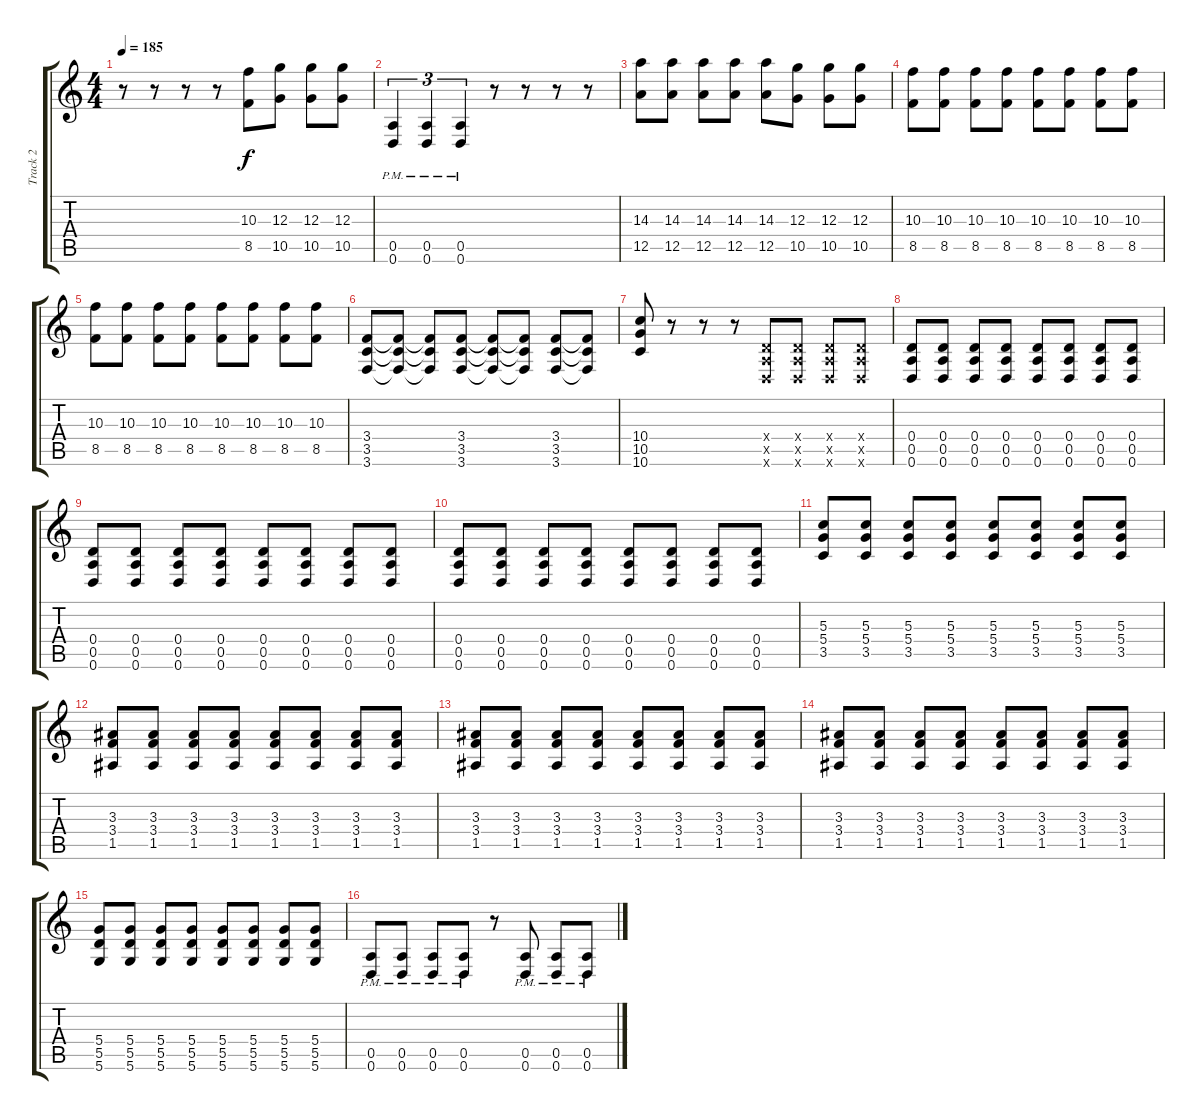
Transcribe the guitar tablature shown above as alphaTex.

\track ("Track 2" "Track 2") {instrument distortionguitar}
\staff {score tabs}
\tuning (E4 B3 G3 D3 A2 D2) {hide}
\ts (4 4)
\tempo 185
\clef g2
\ks c
r.8{dy f} r.8 r.8 r.8 (10.3 8.5).8 (12.3 10.5).8 (12.3 10.5).8 (12.3 10.5).8 |
(0.5{pm} 0.6{pm}).4{tu (3 2)} (0.5{pm} 0.6{pm}).4{tu (3 2)} (0.5{pm} 0.6{pm}).4{tu (3 2)} r.8 r.8 r.8 r.8 |
(14.3 12.5).8 (14.3 12.5).8 (14.3 12.5).8 (14.3 12.5).8 (14.3 12.5).8 (12.3 10.5).8 (12.3 10.5).8 (12.3 10.5).8 |
(10.3 8.5).8 (10.3 8.5).8 (10.3 8.5).8 (10.3 8.5).8 (10.3 8.5).8 (10.3 8.5).8 (10.3 8.5).8 (10.3 8.5).8 |
(10.3 8.5).8 (10.3 8.5).8 (10.3 8.5).8 (10.3 8.5).8 (10.3 8.5).8 (10.3 8.5).8 (10.3 8.5).8 (10.3 8.5).8 |
(3.4 3.5 3.6).8 (3.4{t} 3.5{t} 3.6{t}).8 (3.4{t} 3.5{t} 3.6{t}).8 (3.4 3.5 3.6).8 (3.4{t} 3.5{t} 3.6{t}).8 (3.4{t} 3.5{t} 3.6{t}).8 (3.4 3.5 3.6).8 (3.4{t} 3.5{t} 3.6{t}).8 |
(10.4 10.5 10.6).8 r.8 r.8 r.8 (0.4{x} 0.5{x} 0.6{x}).8 (0.4{x} 0.5{x} 0.6{x}).8 (0.4{x} 0.5{x} 0.6{x}).8 (0.4{x} 0.5{x} 0.6{x}).8 |
(0.4 0.5 0.6).8 (0.4 0.5 0.6).8 (0.4 0.5 0.6).8 (0.4 0.5 0.6).8 (0.4 0.5 0.6).8 (0.4 0.5 0.6).8 (0.4 0.5 0.6).8 (0.4 0.5 0.6).8 |
(0.4 0.5 0.6).8 (0.4 0.5 0.6).8 (0.4 0.5 0.6).8 (0.4 0.5 0.6).8 (0.4 0.5 0.6).8 (0.4 0.5 0.6).8 (0.4 0.5 0.6).8 (0.4 0.5 0.6).8 |
(0.4 0.5 0.6).8 (0.4 0.5 0.6).8 (0.4 0.5 0.6).8 (0.4 0.5 0.6).8 (0.4 0.5 0.6).8 (0.4 0.5 0.6).8 (0.4 0.5 0.6).8 (0.4 0.5 0.6).8 |
(5.3 5.4 3.5).8 (5.3 5.4 3.5).8 (5.3 5.4 3.5).8 (5.3 5.4 3.5).8 (5.3 5.4 3.5).8 (5.3 5.4 3.5).8 (5.3 5.4 3.5).8 (5.3 5.4 3.5).8 |
(3.3 3.4 1.5).8 (3.3 3.4 1.5).8 (3.3 3.4 1.5).8 (3.3 3.4 1.5).8 (3.3 3.4 1.5).8 (3.3 3.4 1.5).8 (3.3 3.4 1.5).8 (3.3 3.4 1.5).8 |
(3.3 3.4 1.5).8 (3.3 3.4 1.5).8 (3.3 3.4 1.5).8 (3.3 3.4 1.5).8 (3.3 3.4 1.5).8 (3.3 3.4 1.5).8 (3.3 3.4 1.5).8 (3.3 3.4 1.5).8 |
(3.3 3.4 1.5).8 (3.3 3.4 1.5).8 (3.3 3.4 1.5).8 (3.3 3.4 1.5).8 (3.3 3.4 1.5).8 (3.3 3.4 1.5).8 (3.3 3.4 1.5).8 (3.3 3.4 1.5).8 |
(5.4 5.5 5.6).8 (5.4 5.5 5.6).8 (5.4 5.5 5.6).8 (5.4 5.5 5.6).8 (5.4 5.5 5.6).8 (5.4 5.5 5.6).8 (5.4 5.5 5.6).8 (5.4 5.5 5.6).8 |
(0.5{pm} 0.6{pm}).8 (0.5{pm} 0.6{pm}).8 (0.5{pm} 0.6{pm}).8 (0.5{pm} 0.6{pm}).8 r.8 (0.5{pm} 0.6{pm}).8 (0.5{pm} 0.6{pm}).8 (0.5{pm} 0.6{pm}).8
